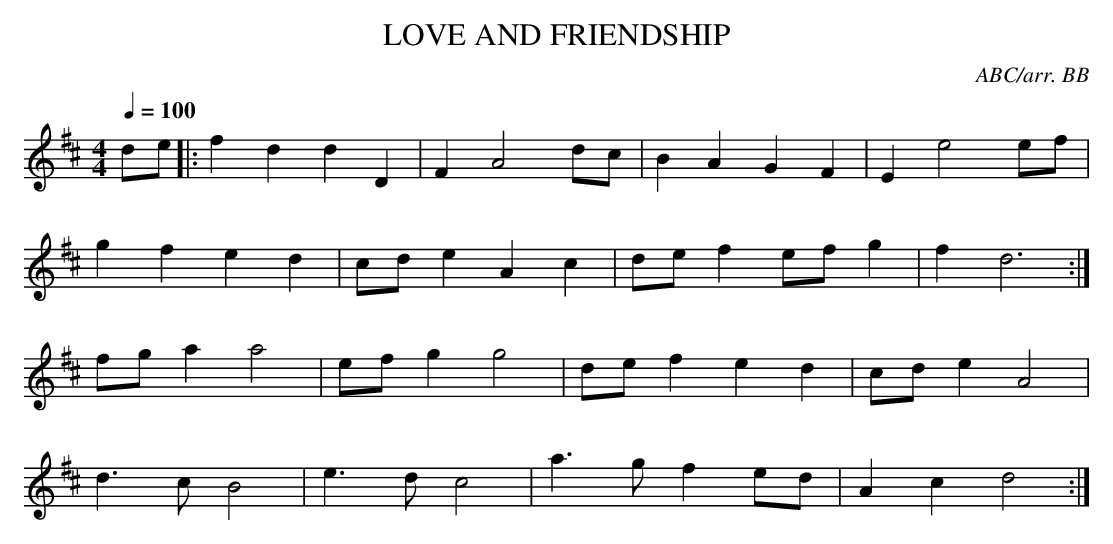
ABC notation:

X:1
T:LOVE AND FRIENDSHIP
C:ABC/arr. BB
Sounds kind of Carolan-ish but it's not in either the O'Neill
or O'Sullivan collections of his tunes (cf. tunefolder 14).
L:1/8
M:4/4
Q:1/4=100
K:D
de|:f2d2d2D2|F2A4dc|B2A2G2F2|E2e4ef|
g2f2e2d2|cde2A2c2|def2efg2|f2d6 :|
fga2a4|efg2g4|def2e2d2|cde2A4|
d3cB4|e3dc4|a3gf2ed|A2c2d4 :|
